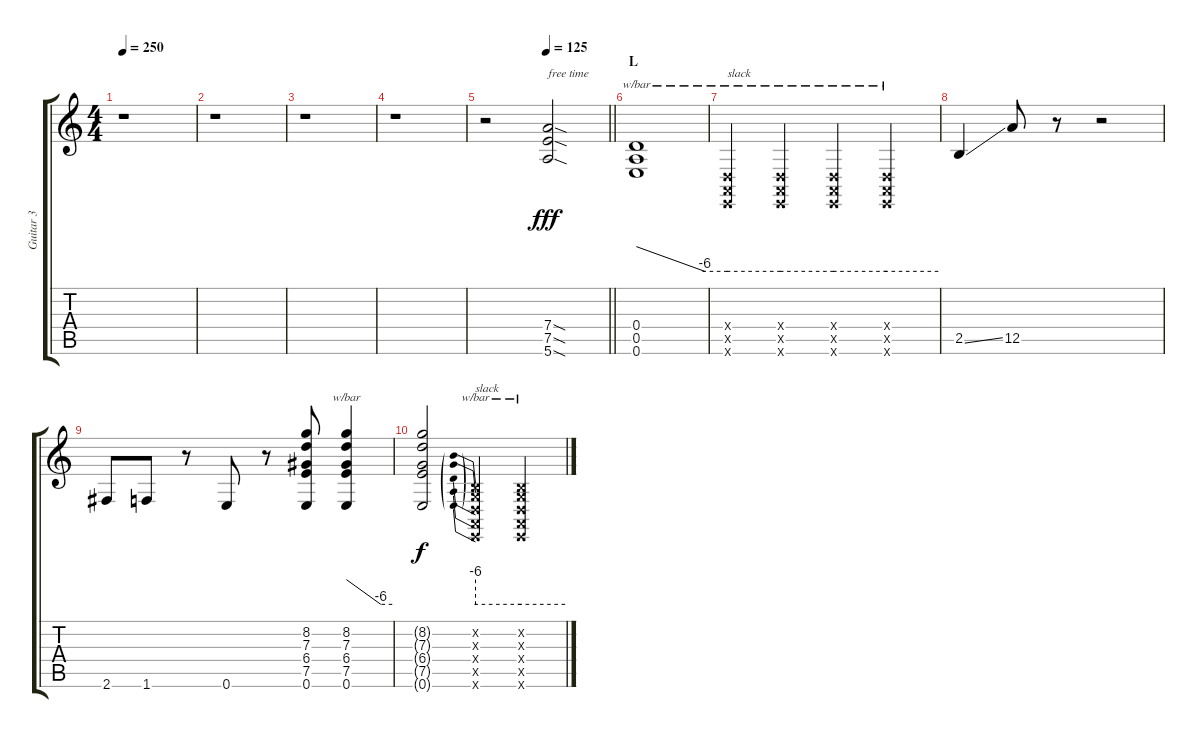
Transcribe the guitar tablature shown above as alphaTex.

\track ("Guitar 3" "Guitar 3") {instrument distortionguitar}
\staff {score tabs}
\tuning (E4 B3 G3 D3 A2 E2) {hide}
\ts (4 4)
\tempo 250
\clef g2
\ks c
r.1{dy fff} |
r.1 |
r.1 |
r.1 |
\tempo (125 0.5)
\barLineRight lightlight
r.2 (7.4{sod} 7.5{sod} 5.6{sod}).2{txt "free time"} |
\section ("" "L")
(0.4 0.5 0.6).1{tbe (custom default 0 0 45 -24 60 -24)} |
(0.4{x} 0.5{x} 0.6{x}).4{tbe (hold default 0 -24 60 -24) txt "slack"} (0.4{x} 0.5{x} 0.6{x}).4{tbe (hold default 0 -24 60 -24)} (0.4{x} 0.5{x} 0.6{x}).4{tbe (hold default 0 -24 60 -24)} (0.4{x} 0.5{x} 0.6{x}).4{tbe (hold default 0 -24 60 -24)} |
2.5{ss}.4 12.5.8 r.8 r.2 |
2.6.8 1.6.8 r.8 0.6.8 r.8 (8.2 7.3 6.4 7.5 0.6).8 (8.2 7.3 6.4 7.5 0.6).4{tbe (custom default 0 0 45 -24 60 -24)} |
(8.2{t} 7.3{t} 6.4{t} 7.5{t} 0.6{t}).2{dy f} (0.2{x} 0.3{x} 0.4{x} 0.5{x} 0.6{x}).4{tbe (predive default 0 -24 60 -24) txt "slack"} (0.2{x} 0.3{x} 0.4{x} 0.5{x} 0.6{x}).4{tbe (hold default 0 -24 60 -24)}
